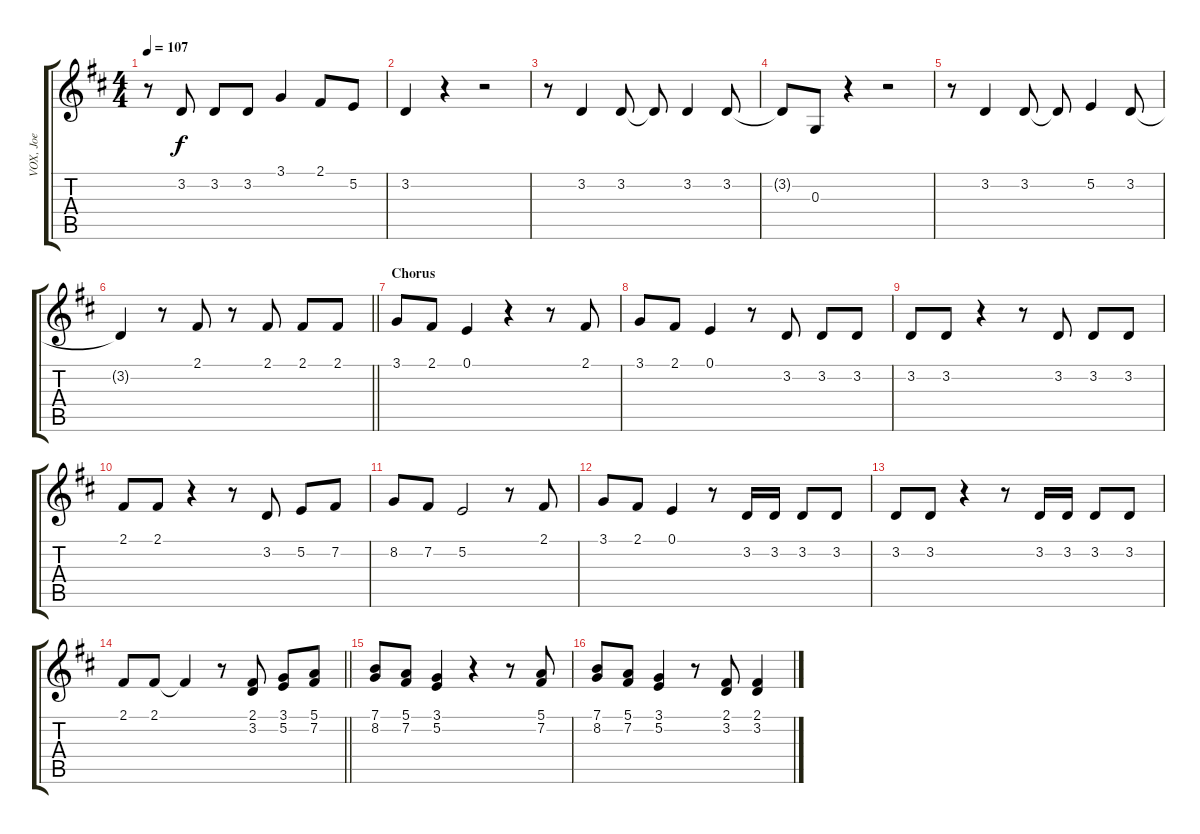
\track ("VOX, Joe" "VOX, Joe") {instrument lead1square}
\staff {score tabs}
\tuning (E4 B3 G3 D3 A2 E2) {hide}
\ts (4 4)
\tempo 107
\clef g2
\ks d
r.8{dy f} 3.2.8 3.2.8 3.2.8 3.1.4 2.1.8 5.2.8 |
3.2.4 r.4 r.2 |
r.8 3.2.4 3.2.8 3.2{t}.8 3.2.4 3.2.8 |
3.2{t}.8 0.3.8 r.4 r.2 |
r.8 3.2.4 3.2.8 3.2{t}.8 5.2.4 3.2.8 |
\barLineRight lightlight
3.2{t}.4 r.8 2.1.8 r.8 2.1.8 2.1.8 2.1.8 |
\section ("" "Chorus")
3.1.8 2.1.8 0.1.4 r.4 r.8 2.1.8 |
3.1.8 2.1.8 0.1.4 r.8 3.2.8 3.2.8 3.2.8 |
3.2.8 3.2.8 r.4 r.8 3.2.8 3.2.8 3.2.8 |
2.1.8 2.1.8 r.4 r.8 3.2.8 5.2.8 7.2.8 |
8.2.8 7.2.8 5.2.2 r.8 2.1.8 |
3.1.8 2.1.8 0.1.4 r.8 3.2.16 3.2.16 3.2.8 3.2.8 |
3.2.8 3.2.8 r.4 r.8 3.2.16 3.2.16 3.2.8 3.2.8 |
\barLineRight lightlight
2.1.8 2.1.8 2.1{t}.4 r.8 (2.1 3.2).8 (3.1 5.2).8 (5.1 7.2).8 |
(7.1 8.2).8 (5.1 7.2).8 (3.1 5.2).4 r.4 r.8 (5.1 7.2).8 |
(7.1 8.2).8 (5.1 7.2).8 (3.1 5.2).4 r.8 (2.1 3.2).8 (2.1 3.2).4
